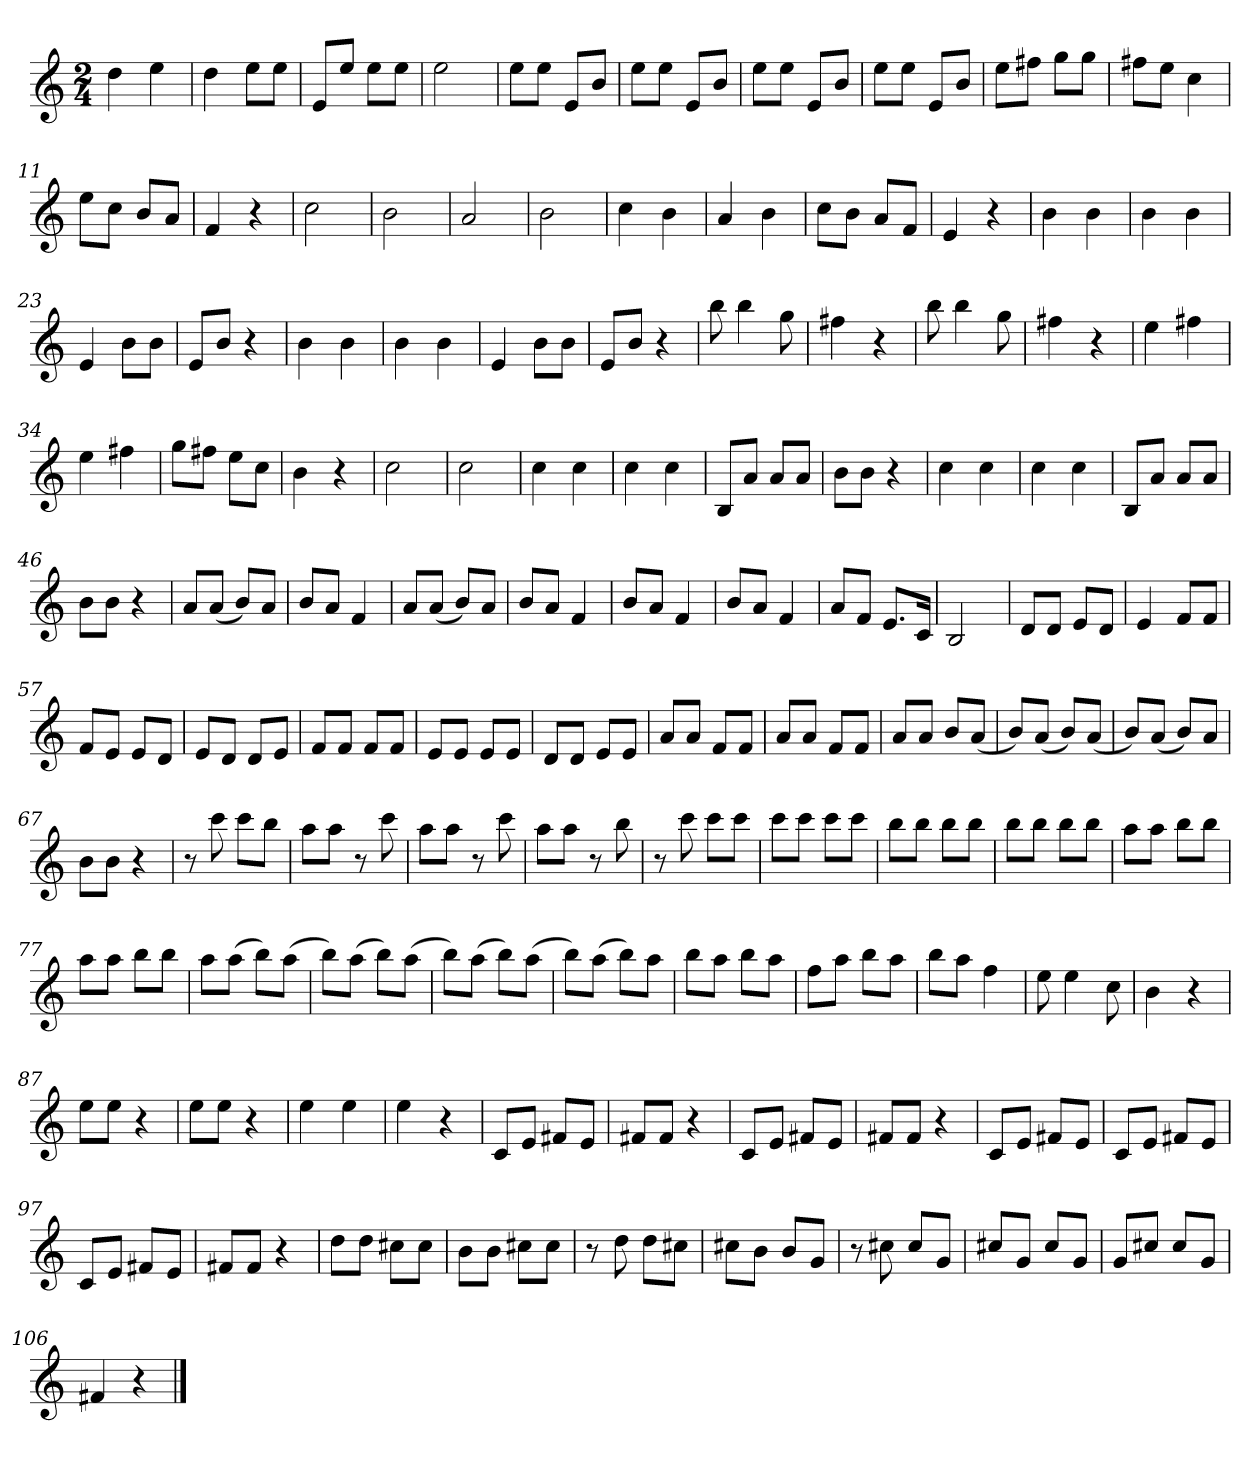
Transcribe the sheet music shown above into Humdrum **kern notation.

**kern
*part1
*staff1
*clefG2
*k[]
*M2/4
=1
4dd
4ee
=2
4dd
8eeL
8eeJ
=3
8eL
8eeJ
8eeL
8eeJ
=4
2ee
=5
8eeL
8eeJ
8eL
8bJ
=6
8eeL
8eeJ
8eL
8bJ
=7
8eeL
8eeJ
8eL
8bJ
=8
8eeL
8eeJ
8eL
8bJ
=9
8eeL
8ff#XJ
8ggL
8ggJ
=10
8ff#XL
8eeJ
4cc
=11
8eeL
8ccJ
8bL
8aJ
=12
4f
4r
=13
2cc
=14
2b
=15
2a
=16
2b
=17
4cc
4b
=18
4a
4b
=19
8ccL
8bJ
8aL
8fJ
=20
4e
4r
=21
4b
4b
=22
4b
4b
=23
4e
8bL
8bJ
=24
8eL
8bJ
4r
=25
4b
4b
=26
4b
4b
=27
4e
8bL
8bJ
=28
8eL
8bJ
4r
=29
8bb
4bb
8gg
=30
4ff#X
4r
=31
8bb
4bb
8gg
=32
4ff#X
4r
=33
4ee
4ff#X
=34
4ee
4ff#X
=35
8ggL
8ff#XJ
8eeL
8ccJ
=36
4b
4r
=37
2cc
=38
2cc
=39
4cc
4cc
=40
4cc
4cc
=41
8BL
8aJ
8aL
8aJ
=42
8bL
8bJ
4r
=43
4cc
4cc
=44
4cc
4cc
=45
8BL
8aJ
8aL
8aJ
=46
8bL
8bJ
4r
=47
8aL
(8aJ
8bL)
8aJ
=48
8bL
8aJ
4f
=49
8aL
(8aJ
8bL)
8aJ
=50
8bL
8aJ
4f
=51
8bL
8aJ
4f
=52
8bL
8aJ
4f
=53
8aL
8fJ
8.eL
16cJk
=54
2B
=55
8dL
8dJ
8eL
8dJ
=56
4e
8fL
8fJ
=57
8fL
8eJ
8eL
8dJ
=58
8eL
8dJ
8dL
8eJ
=59
8fL
8fJ
8fL
8fJ
=60
8eL
8eJ
8eL
8eJ
=61
8dL
8dJ
8eL
8eJ
=62
8aL
8aJ
8fL
8fJ
=63
8aL
8aJ
8fL
8fJ
=64
8aL
8aJ
8bL
(8aJ
=65
8bL)
(8aJ
8bL)
(8aJ
=66
8bL)
(8aJ
8bL)
8aJ
=67
8bL
8bJ
4r
=68
8r
8ccc
8cccL
8bbJ
=69
8aaL
8aaJ
8r
8ccc
=70
8aaL
8aaJ
8r
8ccc
=71
8aaL
8aaJ
8r
8bb
=72
8r
8ccc
8cccL
8cccJ
=73
8cccL
8cccJ
8cccL
8cccJ
=74
8bbL
8bbJ
8bbL
8bbJ
=75
8bbL
8bbJ
8bbL
8bbJ
=76
8aaL
8aaJ
8bbL
8bbJ
=77
8aaL
8aaJ
8bbL
8bbJ
=78
8aaL
(8aaJ
8bbL)
(8aaJ
=79
8bbL)
(8aaJ
8bbL)
(8aaJ
=80
8bbL)
(8aaJ
8bbL)
(8aaJ
=81
8bbL)
(8aaJ
8bbL)
8aaJ
=82
8bbL
8aaJ
8bbL
8aaJ
=83
8ffL
8aaJ
8bbL
8aaJ
=84
8bbL
8aaJ
4ff
=85
8ee
4ee
8cc
=86
4b
4r
=87
8eeL
8eeJ
4r
=88
8eeL
8eeJ
4r
=89
4ee
4ee
=90
4ee
4r
=91
8cL
8eJ
8f#XL
8eJ
=92
8f#XL
8f#J
4r
=93
8cL
8eJ
8f#XL
8eJ
=94
8f#XL
8f#J
4r
=95
8cL
8eJ
8f#XL
8eJ
=96
8cL
8eJ
8f#XL
8eJ
=97
8cL
8eJ
8f#XL
8eJ
=98
8f#XL
8f#J
4r
=99
8ddL
8ddJ
8cc#XL
8cc#J
=100
8bL
8bJ
8cc#XL
8cc#J
=101
8r
8dd
8ddL
8cc#XJ
=102
8cc#XL
8bJ
8bL
8gJ
=103
8r
8cc#X
8cc#L
8gJ
=104
8cc#XL
8gJ
8cc#L
8gJ
=105
8gL
8cc#XJ
8cc#L
8gJ
=106
4f#X
4r
==
*-
